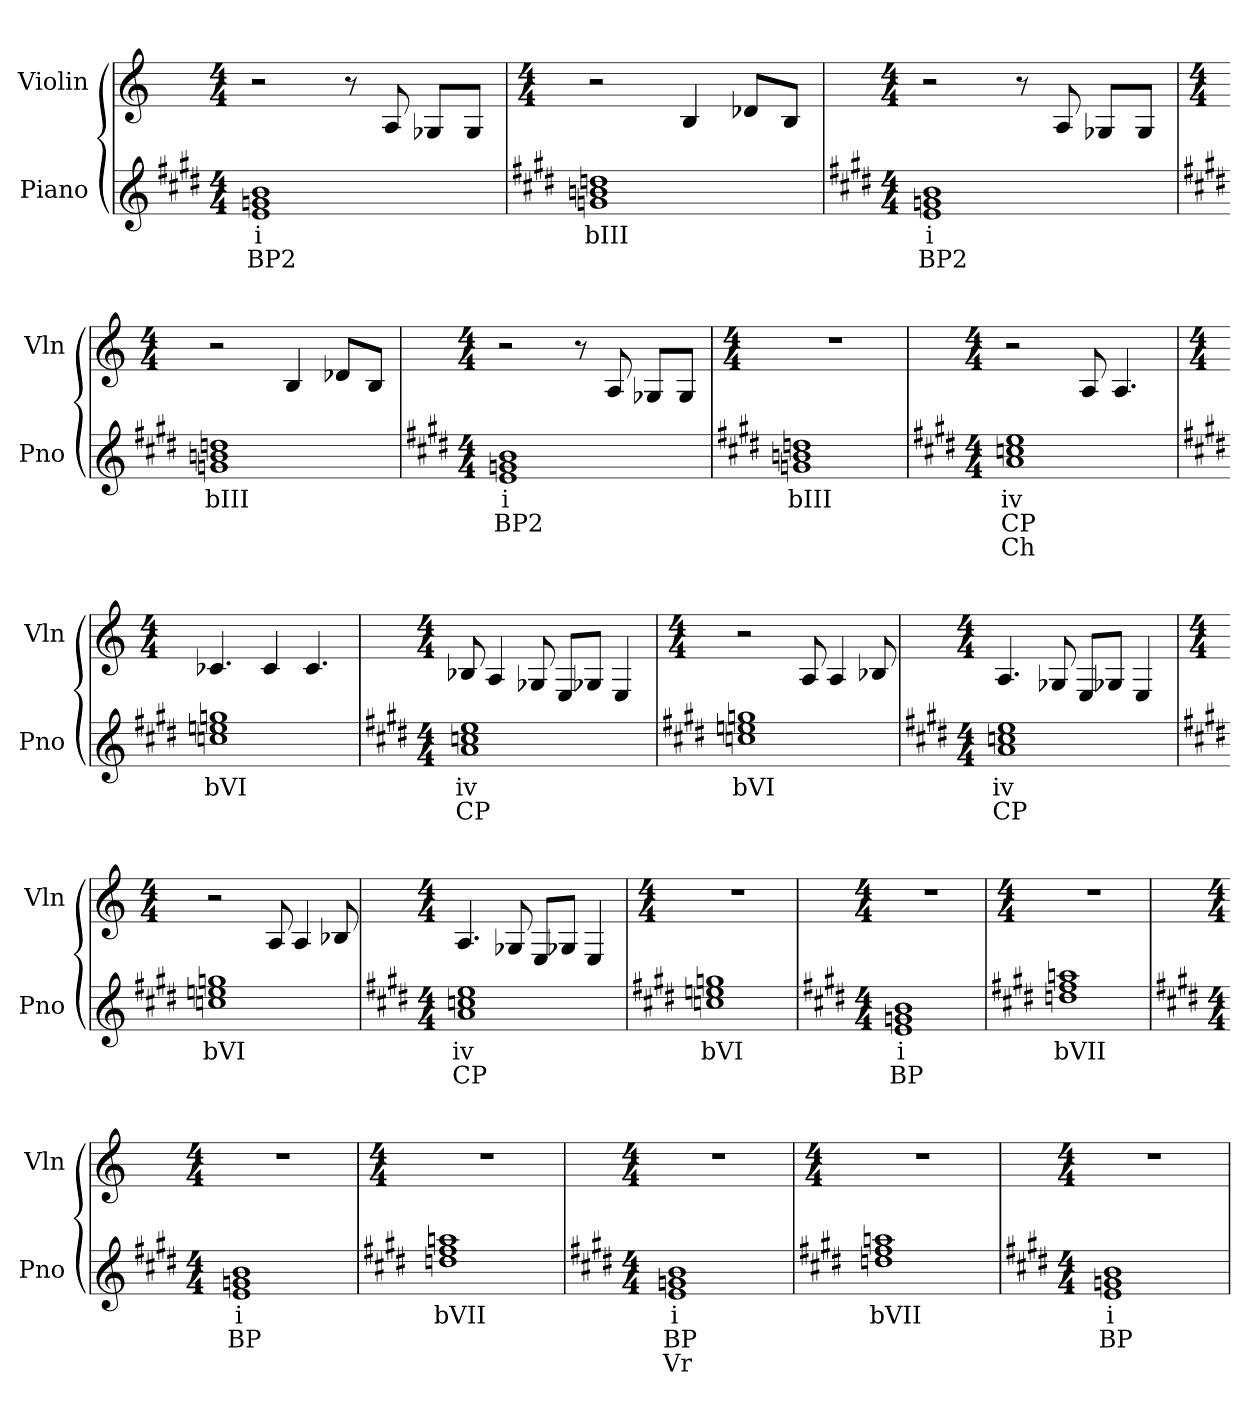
**kern	**text	**text	**text	**kern
*part2	*part2	*part2	*part2	*part1
*staff2	*staff2	*staff2	*staff2	*staff1
*I"Piano	*	*	*	*I"Violin
*I'Pno	*	*	*	*I'Vln
*k[f#c#g#d#]	*	*	*	*
*E:	*	*	*	*
*M4/4	*	*	*	*M4/4
=	=	=	=	=
1e 1gn 1b	i	BP2	.	2r
.	.	.	.	8r
.	.	.	.	8A
.	.	.	.	8G-XL
.	.	.	.	8G-J
=	=	=	=	=
*k[f#c#g#d#]	*	*	*	*
*E:	*	*	*	*
*	*	*	*	*M4/4
1gn 1bn 1ddn	bIII	.	.	2r
.	.	.	.	4B
.	.	.	.	8d-XL
.	.	.	.	8BJ
=	=	=	=	=
*k[f#c#g#d#]	*	*	*	*
*E:	*	*	*	*
*M4/4	*	*	*	*M4/4
1e 1gn 1b	i	BP2	.	2r
.	.	.	.	8r
.	.	.	.	8A
.	.	.	.	8G-XL
.	.	.	.	8G-J
=	=	=	=	=
*k[f#c#g#d#]	*	*	*	*
*E:	*	*	*	*
*	*	*	*	*M4/4
1gn 1bn 1ddn	bIII	.	.	2r
.	.	.	.	4B
.	.	.	.	8d-XL
.	.	.	.	8BJ
=	=	=	=	=
*k[f#c#g#d#]	*	*	*	*
*E:	*	*	*	*
*M4/4	*	*	*	*M4/4
1e 1gn 1b	i	BP2	.	2r
.	.	.	.	8r
.	.	.	.	8A
.	.	.	.	8G-XL
.	.	.	.	8G-J
=	=	=	=	=
*k[f#c#g#d#]	*	*	*	*
*E:	*	*	*	*
*	*	*	*	*M4/4
1gn 1bn 1ddn	bIII	.	.	1r
=	=	=	=	=
*k[f#c#g#d#]	*	*	*	*
*E:	*	*	*	*
*M4/4	*	*	*	*M4/4
1a 1ccn 1ee	iv	CP	Ch	2r
.	.	.	.	8A
.	.	.	.	4.A
=	=	=	=	=
*k[f#c#g#d#]	*	*	*	*
*E:	*	*	*	*
*	*	*	*	*M4/4
1ccn 1een 1ggn	bVI	.	.	4.c-X
.	.	.	.	4c-
.	.	.	.	4.c-
=	=	=	=	=
*k[f#c#g#d#]	*	*	*	*
*E:	*	*	*	*
*M4/4	*	*	*	*M4/4
1a 1ccn 1ee	iv	CP	.	8B-X
.	.	.	.	4A
.	.	.	.	8G-X
.	.	.	.	8EL
.	.	.	.	8G-XJ
.	.	.	.	4E
=	=	=	=	=
*k[f#c#g#d#]	*	*	*	*
*E:	*	*	*	*
*	*	*	*	*M4/4
1ccn 1een 1ggn	bVI	.	.	2r
.	.	.	.	8A
.	.	.	.	4A
.	.	.	.	8B-X
=	=	=	=	=
*k[f#c#g#d#]	*	*	*	*
*E:	*	*	*	*
*M4/4	*	*	*	*M4/4
1a 1ccn 1ee	iv	CP	.	4.A
.	.	.	.	8G-X
.	.	.	.	8EL
.	.	.	.	8G-XJ
.	.	.	.	4E
=	=	=	=	=
*k[f#c#g#d#]	*	*	*	*
*E:	*	*	*	*
*	*	*	*	*M4/4
1ccn 1een 1ggn	bVI	.	.	2r
.	.	.	.	8A
.	.	.	.	4A
.	.	.	.	8B-X
=	=	=	=	=
*k[f#c#g#d#]	*	*	*	*
*E:	*	*	*	*
*M4/4	*	*	*	*M4/4
1a 1ccn 1ee	iv	CP	.	4.A
.	.	.	.	8G-X
.	.	.	.	8EL
.	.	.	.	8G-XJ
.	.	.	.	4E
=	=	=	=	=
*k[f#c#g#d#]	*	*	*	*
*E:	*	*	*	*
*	*	*	*	*M4/4
1ccn 1een 1ggn	bVI	.	.	1r
=	=	=	=	=
*k[f#c#g#d#]	*	*	*	*
*E:	*	*	*	*
*M4/4	*	*	*	*M4/4
1e 1gn 1b	i	BP	.	1r
=	=	=	=	=
*k[f#c#g#d#]	*	*	*	*
*E:	*	*	*	*
*	*	*	*	*M4/4
1ddn 1ff# 1aan	bVII	.	.	1r
=	=	=	=	=
*k[f#c#g#d#]	*	*	*	*
*E:	*	*	*	*
*M4/4	*	*	*	*M4/4
1e 1gn 1b	i	BP	.	1r
=	=	=	=	=
*k[f#c#g#d#]	*	*	*	*
*E:	*	*	*	*
*	*	*	*	*M4/4
1ddn 1ff# 1aan	bVII	.	.	1r
=	=	=	=	=
*k[f#c#g#d#]	*	*	*	*
*E:	*	*	*	*
*M4/4	*	*	*	*M4/4
1e 1gn 1b	i	BP	Vr	1r
=	=	=	=	=
*k[f#c#g#d#]	*	*	*	*
*E:	*	*	*	*
*	*	*	*	*M4/4
1ddn 1ff# 1aan	bVII	.	.	1r
=	=	=	=	=
*k[f#c#g#d#]	*	*	*	*
*E:	*	*	*	*
*M4/4	*	*	*	*M4/4
1e 1gn 1b	i	BP	.	1r
=	=	=	=	=
*-	*-	*-	*-	*-
